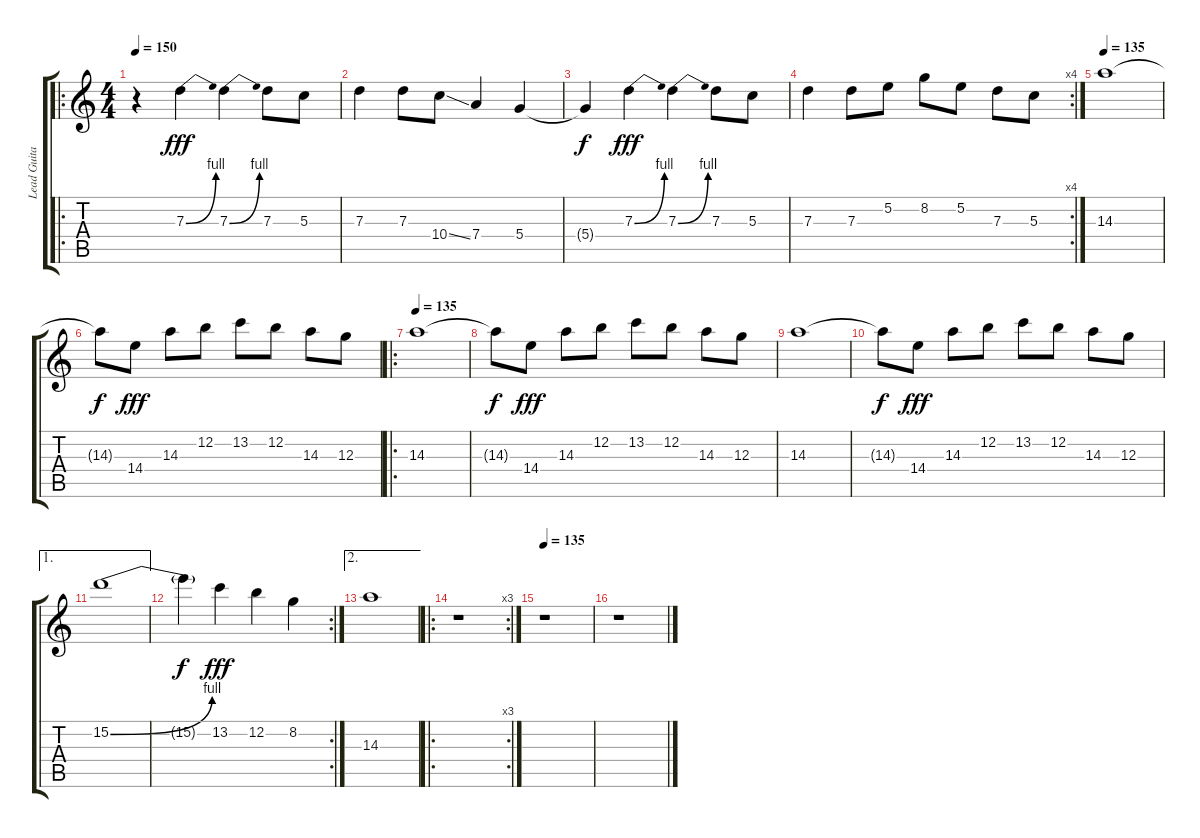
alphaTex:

\track ("Lead Guitar" "Lead Guita") {instrument distortionguitar}
\staff {score tabs}
\tuning (E4 B3 G3 D3 A2 E2) {hide}
\ro
\ts (4 4)
\tempo 150
\tempo 135
\tempo 150
\clef g2
\ks c
r.4{dy fff instrument electricguitarjazz} 7.3{be (bend 0 0 60 4)}.4 7.3{be (bend 0 0 60 4)}.4 7.3.8 5.3.8 |
7.3.4 7.3.8 10.4{ss}.8 7.4.4 5.4.4 |
5.4{t}.4{dy f} 7.3{be (bend 0 0 60 4)}.4{dy fff} 7.3{be (bend 0 0 60 4)}.4 7.3.8 5.3.8 |
\rc 4
7.3.4 7.3.8 5.2.8 8.2.8 5.2.8 7.3.8 5.3.8 |
\tempo 135
14.3.1 |
14.3{t}.8{dy f} 14.4.8{dy fff} 14.3.8 12.2.8 13.2.8 12.2.8 14.3.8 12.3.8 |
\ro
\tempo 135
14.3.1{instrument electricguitarjazz} |
14.3{t}.8{dy f} 14.4.8{dy fff} 14.3.8 12.2.8 13.2.8 12.2.8 14.3.8 12.3.8 |
14.3.1 |
14.3{t}.8{dy f} 14.4.8{dy fff} 14.3.8 12.2.8 13.2.8 12.2.8 14.3.8 12.3.8 |
\ae 1
15.2{be (bend 0 0 60 4)}.1 |
\rc 2
15.2{t}.4{dy f} 13.2.4{dy fff} 12.2.4 8.2.4 |
\ae 2
14.3.1 |
\ro
\rc 3
r.1 |
\tempo 135
r.1 |
r.1
